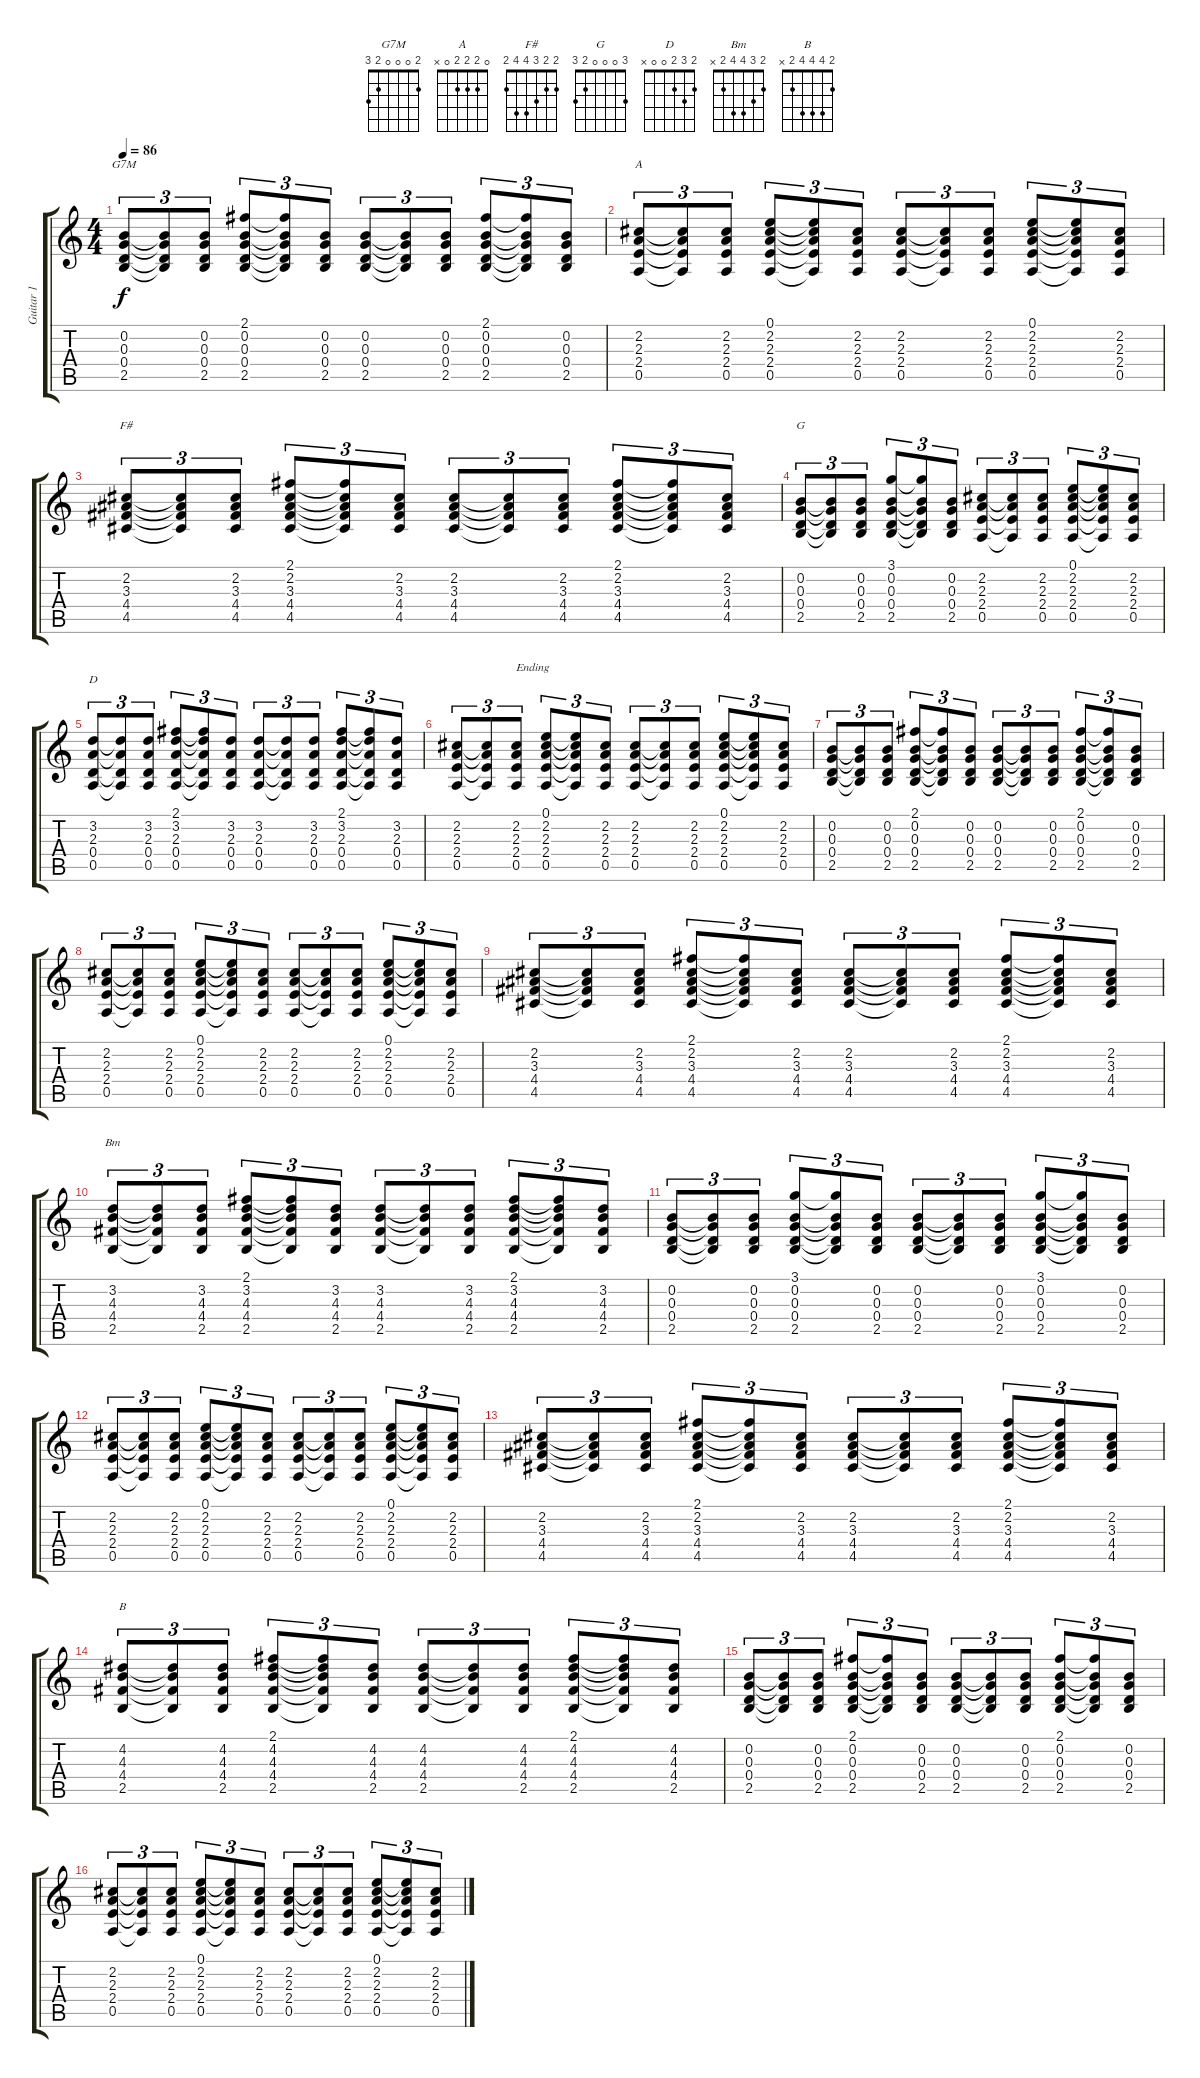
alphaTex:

\track ("Guitar 1" "Guitar 1") {instrument acousticguitarsteel}
\staff {score tabs}
\tuning (E4 B3 G3 D3 A2 E2) {hide}
\chord ("G7M" 2 0 0 0 2 3)
\chord ("A" 0 2 2 2 0 x)
\chord ("F#" 2 2 3 4 4 2)
\chord ("G" 3 0 0 0 2 3)
\chord ("D" 2 3 2 0 0 x)
\chord ("Bm" 2 3 4 4 2 x)
\chord ("B" 2 4 4 4 2 x)
\ts (4 4)
\tempo 86
\clef g2
\ks c
(0.2 0.3 0.4 2.5).8{tu (3 2) ch "G7M" dy f} (0.2{t} 0.3{t} 0.4{t} 2.5{t}).8{tu (3 2)} (0.2 0.3 0.4 2.5).8{tu (3 2)} (2.1 0.2 0.3 0.4 2.5).8{tu (3 2)} (2.1{t} 0.2{t} 0.3{t} 0.4{t} 2.5{t}).8{tu (3 2)} (0.2 0.3 0.4 2.5).8{tu (3 2)} (0.2 0.3 0.4 2.5).8{tu (3 2)} (0.2{t} 0.3{t} 0.4{t} 2.5{t}).8{tu (3 2)} (0.2 0.3 0.4 2.5).8{tu (3 2)} (2.1 0.2 0.3 0.4 2.5).8{tu (3 2)} (2.1{t} 0.2{t} 0.3{t} 0.4{t} 2.5{t}).8{tu (3 2)} (0.2 0.3 0.4 2.5).8{tu (3 2)} |
(2.2 2.3 2.4 0.5).8{tu (3 2) ch "A"} (2.2{t} 2.3{t} 2.4{t} 0.5{t}).8{tu (3 2)} (2.2 2.3 2.4 0.5).8{tu (3 2)} (0.1 2.2 2.3 2.4 0.5).8{tu (3 2)} (0.1{t} 2.2{t} 2.3{t} 2.4{t} 0.5{t}).8{tu (3 2)} (2.2 2.3 2.4 0.5).8{tu (3 2)} (2.2 2.3 2.4 0.5).8{tu (3 2)} (2.2{t} 2.3{t} 2.4{t} 0.5{t}).8{tu (3 2)} (2.2 2.3 2.4 0.5).8{tu (3 2)} (0.1 2.2 2.3 2.4 0.5).8{tu (3 2)} (0.1{t} 2.2{t} 2.3{t} 2.4{t} 0.5{t}).8{tu (3 2)} (2.2 2.3 2.4 0.5).8{tu (3 2)} |
(2.2 3.3 4.4 4.5).8{tu (3 2) ch "F#"} (2.2{t} 3.3{t} 4.4{t} 4.5{t}).8{tu (3 2)} (2.2 3.3 4.4 4.5).8{tu (3 2)} (2.1 2.2 3.3 4.4 4.5).8{tu (3 2)} (2.1{t} 2.2{t} 3.3{t} 4.4{t} 4.5{t}).8{tu (3 2)} (2.2 3.3 4.4 4.5).8{tu (3 2)} (2.2 3.3 4.4 4.5).8{tu (3 2)} (2.2{t} 3.3{t} 4.4{t} 4.5{t}).8{tu (3 2)} (2.2 3.3 4.4 4.5).8{tu (3 2)} (2.1 2.2 3.3 4.4 4.5).8{tu (3 2)} (2.1{t} 2.2{t} 3.3{t} 4.4{t} 4.5{t}).8{tu (3 2)} (2.2 3.3 4.4 4.5).8{tu (3 2)} |
(0.2 0.3 0.4 2.5).8{tu (3 2) ch "G"} (0.2{t} 0.3{t} 0.4{t} 2.5{t}).8{tu (3 2)} (0.2 0.3 0.4 2.5).8{tu (3 2)} (3.1 0.2 0.3 0.4 2.5).8{tu (3 2)} (3.1{t} 0.2{t} 0.3{t} 0.4{t} 2.5{t}).8{tu (3 2)} (0.2 0.3 0.4 2.5).8{tu (3 2)} (2.2 2.3 2.4 0.5).8{tu (3 2)} (2.2{t} 2.3{t} 2.4{t} 0.5{t}).8{tu (3 2)} (2.2 2.3 2.4 0.5).8{tu (3 2)} (0.1 2.2 2.3 2.4 0.5).8{tu (3 2)} (0.1{t} 2.2{t} 2.3{t} 2.4{t} 0.5{t}).8{tu (3 2)} (2.2 2.3 2.4 0.5).8{tu (3 2)} |
(3.2 2.3 0.4 0.5).8{tu (3 2) ch "D"} (3.2{t} 2.3{t} 0.4{t} 0.5{t}).8{tu (3 2)} (3.2 2.3 0.4 0.5).8{tu (3 2)} (2.1 3.2 2.3 0.4 0.5).8{tu (3 2)} (2.1{t} 3.2{t} 2.3{t} 0.4{t} 0.5{t}).8{tu (3 2)} (3.2 2.3 0.4 0.5).8{tu (3 2)} (3.2 2.3 0.4 0.5).8{tu (3 2)} (3.2{t} 2.3{t} 0.4{t} 0.5{t}).8{tu (3 2)} (3.2 2.3 0.4 0.5).8{tu (3 2)} (2.1 3.2 2.3 0.4 0.5).8{tu (3 2)} (2.1{t} 3.2{t} 2.3{t} 0.4{t} 0.5{t}).8{tu (3 2)} (3.2 2.3 0.4 0.5).8{tu (3 2)} |
(2.2 2.3 2.4 0.5).8{tu (3 2)} (2.2{t} 2.3{t} 2.4{t} 0.5{t}).8{tu (3 2)} (2.2 2.3 2.4 0.5).8{tu (3 2) txt "Ending"} (0.1 2.2 2.3 2.4 0.5).8{tu (3 2)} (0.1{t} 2.2{t} 2.3{t} 2.4{t} 0.5{t}).8{tu (3 2)} (2.2 2.3 2.4 0.5).8{tu (3 2)} (2.2 2.3 2.4 0.5).8{tu (3 2)} (2.2{t} 2.3{t} 2.4{t} 0.5{t}).8{tu (3 2)} (2.2 2.3 2.4 0.5).8{tu (3 2)} (0.1 2.2 2.3 2.4 0.5).8{tu (3 2)} (0.1{t} 2.2{t} 2.3{t} 2.4{t} 0.5{t}).8{tu (3 2)} (2.2 2.3 2.4 0.5).8{tu (3 2)} |
(0.2 0.3 0.4 2.5).8{tu (3 2)} (0.2{t} 0.3{t} 0.4{t} 2.5{t}).8{tu (3 2)} (0.2 0.3 0.4 2.5).8{tu (3 2)} (2.1 0.2 0.3 0.4 2.5).8{tu (3 2)} (2.1{t} 0.2{t} 0.3{t} 0.4{t} 2.5{t}).8{tu (3 2)} (0.2 0.3 0.4 2.5).8{tu (3 2)} (0.2 0.3 0.4 2.5).8{tu (3 2)} (0.2{t} 0.3{t} 0.4{t} 2.5{t}).8{tu (3 2)} (0.2 0.3 0.4 2.5).8{tu (3 2)} (2.1 0.2 0.3 0.4 2.5).8{tu (3 2)} (2.1{t} 0.2{t} 0.3{t} 0.4{t} 2.5{t}).8{tu (3 2)} (0.2 0.3 0.4 2.5).8{tu (3 2)} |
(2.2 2.3 2.4 0.5).8{tu (3 2)} (2.2{t} 2.3{t} 2.4{t} 0.5{t}).8{tu (3 2)} (2.2 2.3 2.4 0.5).8{tu (3 2)} (0.1 2.2 2.3 2.4 0.5).8{tu (3 2)} (0.1{t} 2.2{t} 2.3{t} 2.4{t} 0.5{t}).8{tu (3 2)} (2.2 2.3 2.4 0.5).8{tu (3 2)} (2.2 2.3 2.4 0.5).8{tu (3 2)} (2.2{t} 2.3{t} 2.4{t} 0.5{t}).8{tu (3 2)} (2.2 2.3 2.4 0.5).8{tu (3 2)} (0.1 2.2 2.3 2.4 0.5).8{tu (3 2)} (0.1{t} 2.2{t} 2.3{t} 2.4{t} 0.5{t}).8{tu (3 2)} (2.2 2.3 2.4 0.5).8{tu (3 2)} |
(2.2 3.3 4.4 4.5).8{tu (3 2)} (2.2{t} 3.3{t} 4.4{t} 4.5{t}).8{tu (3 2)} (2.2 3.3 4.4 4.5).8{tu (3 2)} (2.1 2.2 3.3 4.4 4.5).8{tu (3 2)} (2.1{t} 2.2{t} 3.3{t} 4.4{t} 4.5{t}).8{tu (3 2)} (2.2 3.3 4.4 4.5).8{tu (3 2)} (2.2 3.3 4.4 4.5).8{tu (3 2)} (2.2{t} 3.3{t} 4.4{t} 4.5{t}).8{tu (3 2)} (2.2 3.3 4.4 4.5).8{tu (3 2)} (2.1 2.2 3.3 4.4 4.5).8{tu (3 2)} (2.1{t} 2.2{t} 3.3{t} 4.4{t} 4.5{t}).8{tu (3 2)} (2.2 3.3 4.4 4.5).8{tu (3 2)} |
(3.2 4.3 4.4 2.5).8{tu (3 2) ch "Bm"} (3.2{t} 4.3{t} 4.4{t} 2.5{t}).8{tu (3 2)} (3.2 4.3 4.4 2.5).8{tu (3 2)} (2.1 3.2 4.3 4.4 2.5).8{tu (3 2)} (2.1{t} 3.2{t} 4.3{t} 4.4{t} 2.5{t}).8{tu (3 2)} (3.2 4.3 4.4 2.5).8{tu (3 2)} (3.2 4.3 4.4 2.5).8{tu (3 2)} (3.2{t} 4.3{t} 4.4{t} 2.5{t}).8{tu (3 2)} (3.2 4.3 4.4 2.5).8{tu (3 2)} (2.1 3.2 4.3 4.4 2.5).8{tu (3 2)} (2.1{t} 3.2{t} 4.3{t} 4.4{t} 2.5{t}).8{tu (3 2)} (3.2 4.3 4.4 2.5).8{tu (3 2)} |
(0.2 0.3 0.4 2.5).8{tu (3 2)} (0.2{t} 0.3{t} 0.4{t} 2.5{t}).8{tu (3 2)} (0.2 0.3 0.4 2.5).8{tu (3 2)} (3.1 0.2 0.3 0.4 2.5).8{tu (3 2)} (3.1{t} 0.2{t} 0.3{t} 0.4{t} 2.5{t}).8{tu (3 2)} (0.2 0.3 0.4 2.5).8{tu (3 2)} (0.2 0.3 0.4 2.5).8{tu (3 2)} (0.2{t} 0.3{t} 0.4{t} 2.5{t}).8{tu (3 2)} (0.2 0.3 0.4 2.5).8{tu (3 2)} (3.1 0.2 0.3 0.4 2.5).8{tu (3 2)} (3.1{t} 0.2{t} 0.3{t} 0.4{t} 2.5{t}).8{tu (3 2)} (0.2 0.3 0.4 2.5).8{tu (3 2)} |
(2.2 2.3 2.4 0.5).8{tu (3 2)} (2.2{t} 2.3{t} 2.4{t} 0.5{t}).8{tu (3 2)} (2.2 2.3 2.4 0.5).8{tu (3 2)} (0.1 2.2 2.3 2.4 0.5).8{tu (3 2)} (0.1{t} 2.2{t} 2.3{t} 2.4{t} 0.5{t}).8{tu (3 2)} (2.2 2.3 2.4 0.5).8{tu (3 2)} (2.2 2.3 2.4 0.5).8{tu (3 2)} (2.2{t} 2.3{t} 2.4{t} 0.5{t}).8{tu (3 2)} (2.2 2.3 2.4 0.5).8{tu (3 2)} (0.1 2.2 2.3 2.4 0.5).8{tu (3 2)} (0.1{t} 2.2{t} 2.3{t} 2.4{t} 0.5{t}).8{tu (3 2)} (2.2 2.3 2.4 0.5).8{tu (3 2)} |
(2.2 3.3 4.4 4.5).8{tu (3 2)} (2.2{t} 3.3{t} 4.4{t} 4.5{t}).8{tu (3 2)} (2.2 3.3 4.4 4.5).8{tu (3 2)} (2.1 2.2 3.3 4.4 4.5).8{tu (3 2)} (2.1{t} 2.2{t} 3.3{t} 4.4{t} 4.5{t}).8{tu (3 2)} (2.2 3.3 4.4 4.5).8{tu (3 2)} (2.2 3.3 4.4 4.5).8{tu (3 2)} (2.2{t} 3.3{t} 4.4{t} 4.5{t}).8{tu (3 2)} (2.2 3.3 4.4 4.5).8{tu (3 2)} (2.1 2.2 3.3 4.4 4.5).8{tu (3 2)} (2.1{t} 2.2{t} 3.3{t} 4.4{t} 4.5{t}).8{tu (3 2)} (2.2 3.3 4.4 4.5).8{tu (3 2)} |
(4.2 4.3 4.4 2.5).8{tu (3 2) ch "B"} (4.2{t} 4.3{t} 4.4{t} 2.5{t}).8{tu (3 2)} (4.2 4.3 4.4 2.5).8{tu (3 2)} (2.1 4.2 4.3 4.4 2.5).8{tu (3 2)} (2.1{t} 4.2{t} 4.3{t} 4.4{t} 2.5{t}).8{tu (3 2)} (4.2 4.3 4.4 2.5).8{tu (3 2)} (4.2 4.3 4.4 2.5).8{tu (3 2)} (4.2{t} 4.3{t} 4.4{t} 2.5{t}).8{tu (3 2)} (4.2 4.3 4.4 2.5).8{tu (3 2)} (2.1 4.2 4.3 4.4 2.5).8{tu (3 2)} (2.1{t} 4.2{t} 4.3{t} 4.4{t} 2.5{t}).8{tu (3 2)} (4.2 4.3 4.4 2.5).8{tu (3 2)} |
(0.2 0.3 0.4 2.5).8{tu (3 2)} (0.2{t} 0.3{t} 0.4{t} 2.5{t}).8{tu (3 2)} (0.2 0.3 0.4 2.5).8{tu (3 2)} (2.1 0.2 0.3 0.4 2.5).8{tu (3 2)} (2.1{t} 0.2{t} 0.3{t} 0.4{t} 2.5{t}).8{tu (3 2)} (0.2 0.3 0.4 2.5).8{tu (3 2)} (0.2 0.3 0.4 2.5).8{tu (3 2)} (0.2{t} 0.3{t} 0.4{t} 2.5{t}).8{tu (3 2)} (0.2 0.3 0.4 2.5).8{tu (3 2)} (2.1 0.2 0.3 0.4 2.5).8{tu (3 2)} (2.1{t} 0.2{t} 0.3{t} 0.4{t} 2.5{t}).8{tu (3 2)} (0.2 0.3 0.4 2.5).8{tu (3 2)} |
(2.2 2.3 2.4 0.5).8{tu (3 2)} (2.2{t} 2.3{t} 2.4{t} 0.5{t}).8{tu (3 2)} (2.2 2.3 2.4 0.5).8{tu (3 2)} (0.1 2.2 2.3 2.4 0.5).8{tu (3 2)} (0.1{t} 2.2{t} 2.3{t} 2.4{t} 0.5{t}).8{tu (3 2)} (2.2 2.3 2.4 0.5).8{tu (3 2)} (2.2 2.3 2.4 0.5).8{tu (3 2)} (2.2{t} 2.3{t} 2.4{t} 0.5{t}).8{tu (3 2)} (2.2 2.3 2.4 0.5).8{tu (3 2)} (0.1 2.2 2.3 2.4 0.5).8{tu (3 2)} (0.1{t} 2.2{t} 2.3{t} 2.4{t} 0.5{t}).8{tu (3 2)} (2.2 2.3 2.4 0.5).8{tu (3 2)}
